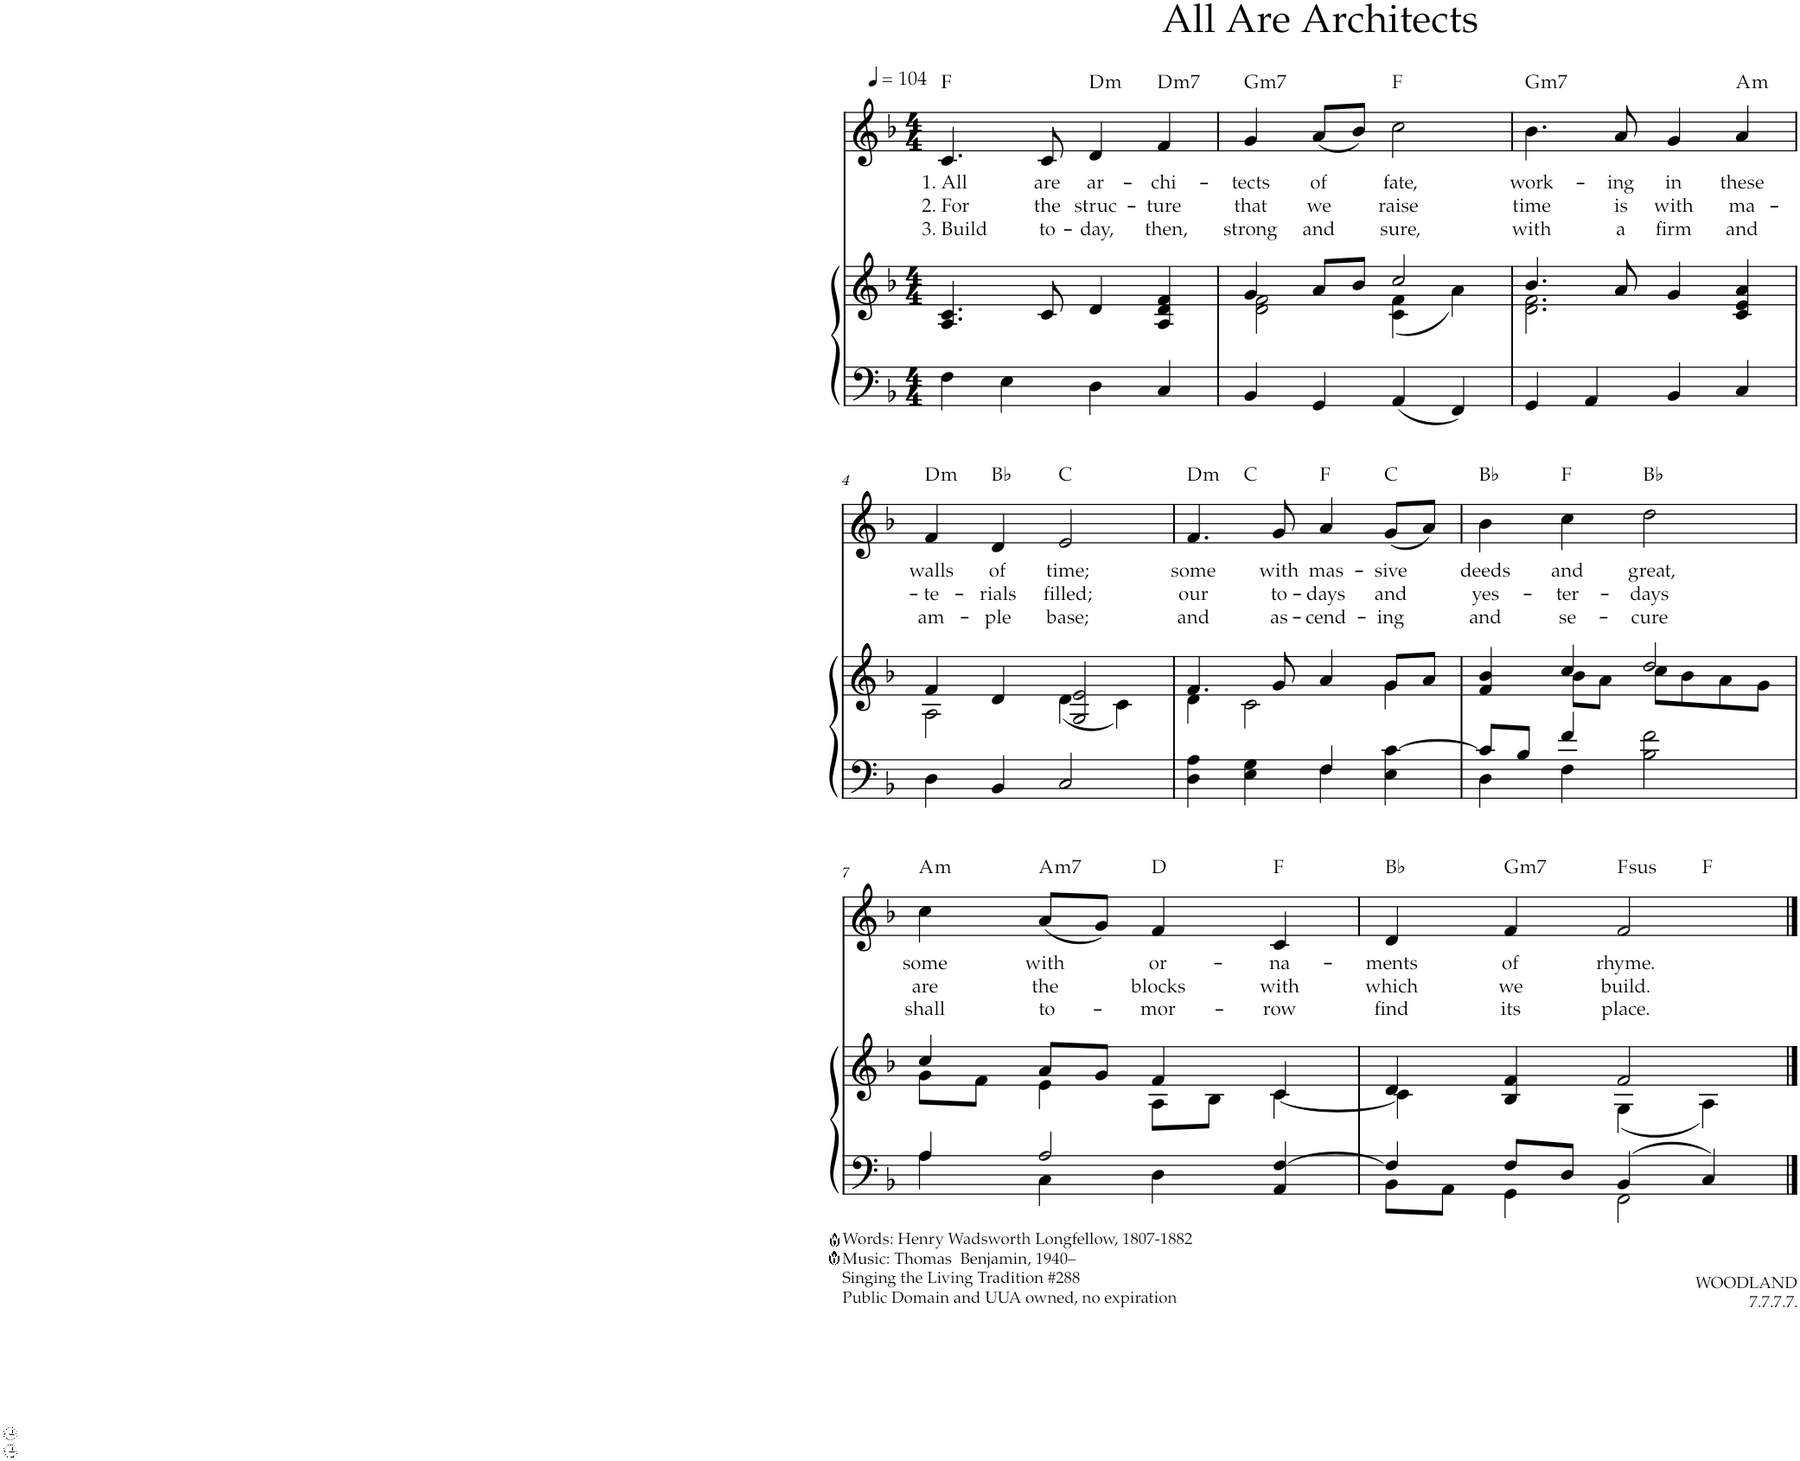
**kern	**kern	**kern	**text	**text	**text	**harte
*part2	*part2	*part1	*part1	*part1	*part1	*part1
*staff3	*staff2	*staff1	*staff1	*staff1	*staff1	*
*I"Piano	*	*I"Violin	*	*	*	*
*I'Pno	*	*I'Vln	*	*	*	*
*clefF4	*clefG2	*clefG2	*	*	*	*
*k[b-]	*k[b-]	*k[b-]	*	*	*	*
*M4/4	*M4/4	*M4/4	*	*	*	*
*MM104	*MM104	*MM104	*	*	*	*
=1	=1	=1	=1	=1	=1	=1
!	!	!	!LO:LY:b	!LO:LY:b	!LO:LY:b	!
4F\	4.A/ 4.c/	4.c/	1. All	2. For	3. Build	F:maj
4E\	.	.	.	.	.	.
!	!	!	!LO:LY:b	!LO:LY:b	!LO:LY:b	!
.	8c/	8c/	are	the	to-	.
!	!	!	!LO:LY:b	!LO:LY:b	!LO:LY:b	!LO:H:kt=m
4D\	4d/	4d/	ar-	struc-	-day,	D:min
!	!	!	!LO:LY:b	!LO:LY:b	!LO:LY:b	!LO:H:kt=m7
4C/	4A/ 4d/ 4f/	4f/	-chi-	-ture	then,	D:min7
=2	=2	=2	=2	=2	=2	=2
*	*^	*	*	*	*	*
!	!	!	!	!LO:LY:b	!LO:LY:b	!LO:LY:b	!LO:H:kt=m7
4BB-/	4g/	2d\ 2f\	4g/	-tects	that	strong	G:min7
!	!	!	!	!LO:LY:b	!LO:LY:b	!LO:LY:b	!
4GG/	8a/L	.	(8a/L	of	we	and	.
.	8b-/J	.	8b-/J)	.	.	.	.
!	!	!	!	!LO:LY:b	!LO:LY:b	!LO:LY:b	!
4AA/	2cc/	(<4c\ 4f\	2cc\	fate,	raise	sure,	F:maj
4FF/	.	4a\)	.	.	.	.	.
=3	=3	=3	=3	=3	=3	=3	=3
!	!	!	!	!LO:LY:b	!LO:LY:b	!LO:LY:b	!LO:H:kt=m7
4GG/	4.b-/	2.d\ 2.f\	4.b-\	work-	time	with	G:min7
4AA/	.	.	.	.	.	.	.
!	!	!	!	!LO:LY:b	!LO:LY:b	!LO:LY:b	!
.	8a/	.	8a/	-ing	is	a	.
!	!	!	!	!LO:LY:b	!LO:LY:b	!LO:LY:b	!
4BB-/	4g/	.	4g/	in	with	firm	.
!	!	!	!	!LO:LY:b	!LO:LY:b	!LO:LY:b	!LO:H:kt=m
4C/	4c/ 4e/ 4a/	4ryy	4a/	these	ma-	and	A:min
!!LO:LB:g=z
=4	=4	=4	=4	=4	=4	=4	=4
!	!	!	!	!LO:LY:b	!LO:LY:b	!LO:LY:b	!LO:H:kt=m
4D\	4f/	2A\	4f/	walls	-te-	am-	D:min
!	!	!	!	!LO:LY:b	!LO:LY:b	!LO:LY:b	!
4BB-/	4d/	.	4d/	of	-rials	-ple	Bb:maj
!	!	!	!	!LO:LY:b	!LO:LY:b	!LO:LY:b	!
2C/	2G/ 2e/	(<4d\	2e/	time;	filled;	base;	C:maj
.	.	4c\)	.	.	.	.	.
=5	=5	=5	=5	=5	=5	=5	=5
*^	*	*	*	*	*	*	*
!	!	!	!	!	!LO:LY:b	!LO:LY:b	!LO:LY:b	!LO:H:kt=m
*	*	*	*	*^	*	*	*	*
4D\ 4A\	2ryy	4.f/	4d\	4.f/	4ryy	some	our	and	D:min
4E\ 4G\	.	.	2c\	.	2.ryy	.	.	.	C:maj
!	!	!	!	!	!	!LO:LY:b	!LO:LY:b	!LO:LY:b	!
.	.	8g/	.	8g/	.	with	to-	as-	.
!	!	!	!	!	!	!LO:LY:b	!LO:LY:b	!LO:LY:b	!
4F\	4F/	4a/	.	4a/	.	mas-	-days	-cend-	F:maj
!	!	!	!	!	!	!LO:LY:b	!LO:LY:b	!LO:LY:b	!
4E\ [>4c\	4ryy	8g/L	4g\	(8g/L	.	-sive	and	-ing	C:maj
.	.	8a/J	.	8a/J)	.	.	.	.	.
=6	=6	=6	=6	=6	=6	=6	=6	=6	=6
!	!	!	!	!	!	!LO:LY:b	!LO:LY:b	!LO:LY:b	!
*	*	*	*	*v	*v	*	*	*	*
8c/L]	4D\	4f/ 4b-/	4ryy	4b-\	deeds	yes-	and	Bb:maj
8B-/J	.	.	.	.	.	.	.	.
!	!	!	!	!	!LO:LY:b	!LO:LY:b	!LO:LY:b	!
4f/	4F\	4cc/	8b-\L	4cc\	and	-ter-	se-	F:maj
.	.	.	8a\J	.	.	.	.	.
!	!	!	!	!	!LO:LY:b	!LO:LY:b	!LO:LY:b	!
2B-\ 2f\	2ryy	2dd/	8cc\L	2dd\	great,	-days	-cure	Bb:maj
.	.	.	8b-\	.	.	.	.	.
.	.	.	8a\	.	.	.	.	.
.	.	.	8g\J	.	.	.	.	.
!!LO:LB:g=z
=7	=7	=7	=7	=7	=7	=7	=7	=7
!	!	!	!	!	!LO:LY:b	!LO:LY:b	!LO:LY:b	!LO:H:kt=m
4A/	4A\	4cc/	8g\L	4cc\	some	are	shall	A:min
.	.	.	8f\J	.	.	.	.	.
!	!	!	!	!	!LO:LY:b	!LO:LY:b	!LO:LY:b	!LO:H:kt=m7
2A/	4C\	8a/L	4e\	(8a/L	with	the	to-	A:min7
.	.	8g/J	.	8g/J)	.	.	.	.
!	!	!	!	!	!LO:LY:b	!LO:LY:b	!LO:LY:b	!
.	4D\	4f/	8A\L	4f/	or-	blocks	-mor-	D:maj
.	.	.	8B-\J	.	.	.	.	.
!	!	!	!	!	!LO:LY:b	!LO:LY:b	!LO:LY:b	!
4AA/ [>4F/	4ryy	4c/	[4c\	4c/	-na-	with	-row	F:maj
=8	=8	=8	=8	=8	=8	=8	=8	=8
!	!	!	!	!	!LO:LY:b	!LO:LY:b	!LO:LY:b	!
*	*	*	*	*^	*	*	*	*
4F/]	8BB-\L	4d/	4c\]	4d/	2.ryy	-ments	which	find	Bb:maj
.	8AA\J	.	.	.	.	.	.	.	.
!	!	!	!	!	!	!LO:LY:b	!LO:LY:b	!LO:LY:b	!LO:H:kt=m7
8F/L	4GG\	4B-/ 4f/	4ryy	4f/	.	of	we	its	G:min7
8D/J	.	.	.	.	.	.	.	.	.
!	!	!	!	!	!	!LO:LY:b	!LO:LY:b	!LO:LY:b	!LO:H:kt=sus
4BB-/	2FF\	2f/	(<4G\	2f/	.	rhyme.	build.	place.	F:sus4
4C/	.	.	4A\)	.	4ryy	.	.	.	F:maj
*v	*v	*	*	*v	*v	*	*	*	*
*	*v	*v	*	*	*	*	*
==	==	==	==	==	==	==
*-	*-	*-	*-	*-	*-	*-
